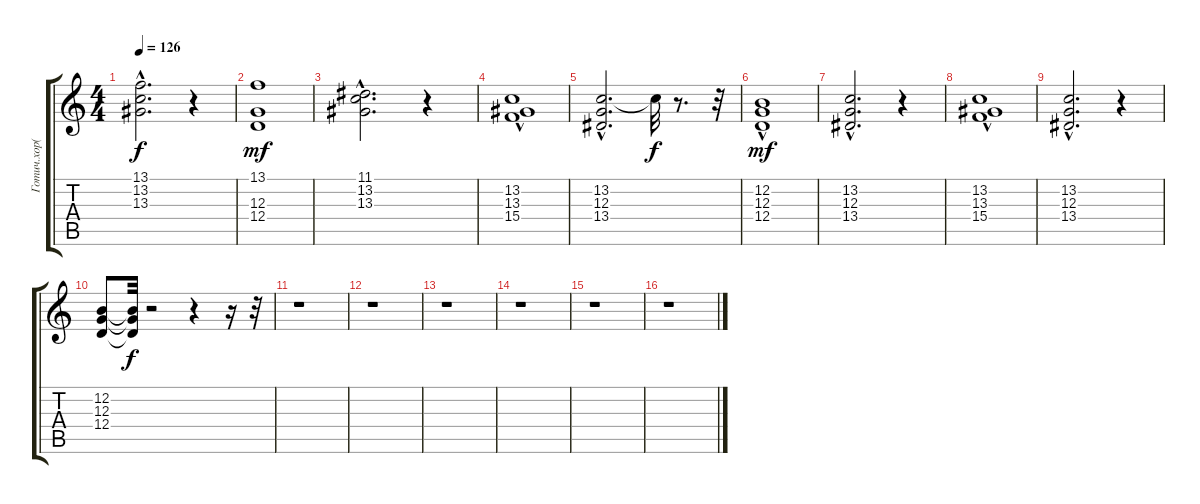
\track ("Готич.хор(Р117)" "Готич.хор(") {instrument voiceoohs}
\staff {score tabs}
\tuning (E4 B3 G3 D3 A2 E2) {hide}
\ts (4 4)
\tempo 126
\clef g2
\ks c
(13.1{t} 13.2{hac t} 13.3{hac t}).2{d dy f} r.4 |
(13.1 12.3 12.4).1{dy mf} |
(11.1{hac} 13.2{hac} 13.3{hac}).2{d} r.4 |
(13.2{hac} 13.3 15.4).1 |
(13.2{hac} 12.3{hac} 13.4{hac}).2{d} 13.2{t}.32{dy f} r.8{d} r.32 |
(12.2 12.3{hac} 12.4).1{dy mf} |
(13.2{hac} 12.3{hac} 13.4{hac}).2{d} r.4 |
(13.2{hac} 13.3 15.4).1 |
(13.2{hac} 12.3{hac} 13.4{hac}).2{d} r.4 |
(12.2 12.3 12.4).8 (12.2{t} 12.3{t} 12.4{t}).32{dy f} r.2 r.4 r.16 r.32 |
r.1 |
r.1 |
r.1 |
r.1 |
r.1 |
r.1
